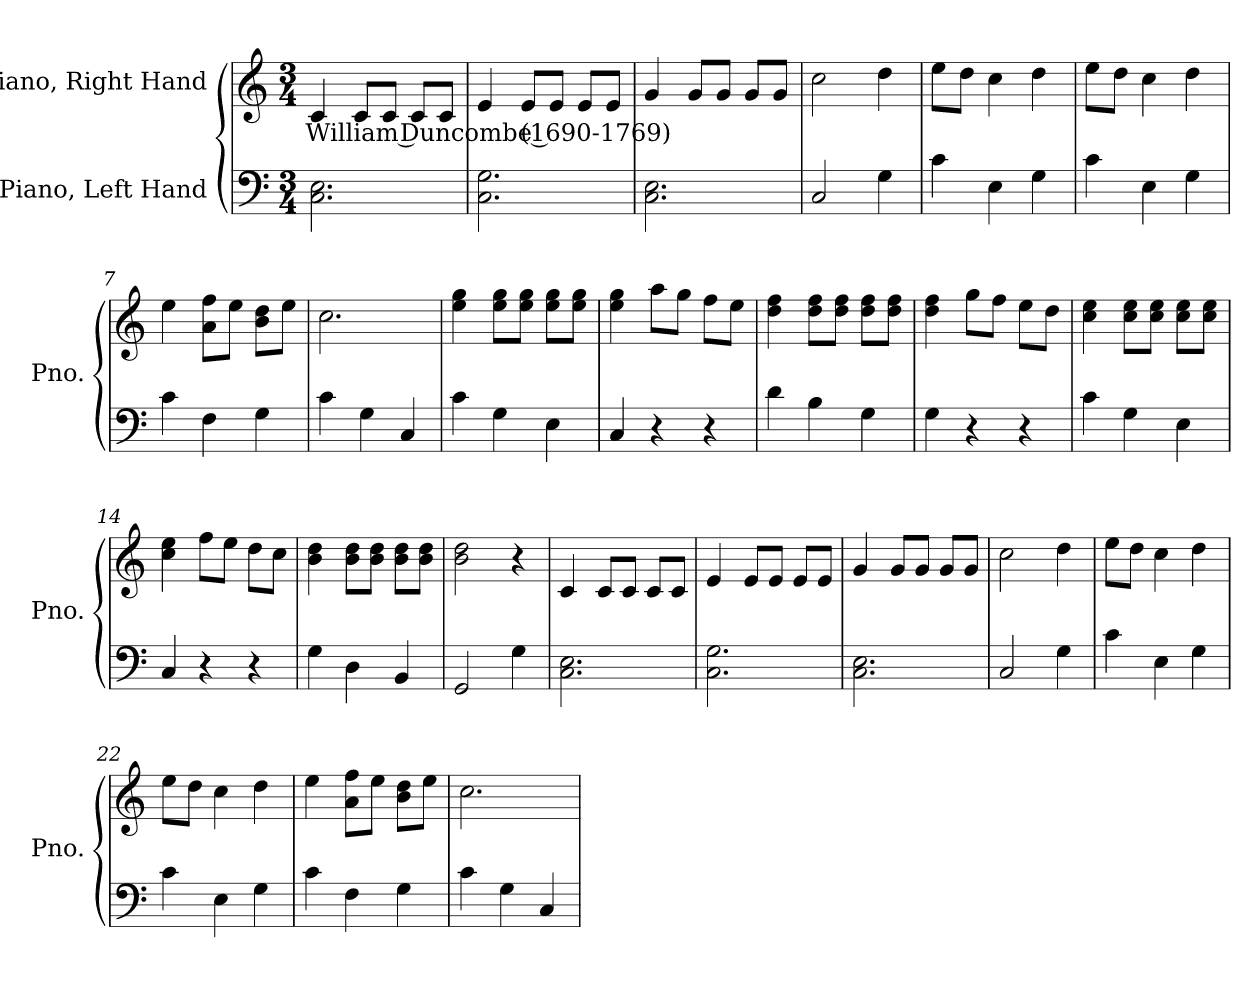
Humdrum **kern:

**kern	**kern	**text
*part2	*part1	*part1
*staff2	*staff1	*staff1
*I"Piano, Left Hand	*I"Piano, Right Hand	*
*I'Pno.	*I'Pno.	*
*clefF4	*clefG2	*
*k[]	*k[]	*
*M3/4	*M3/4	*
*MM100	*MM100	*
=1	=1	=1
!	!	!LO:LY:b
2.C\ 2.E\	4c/	William Duncombe (1690-1769)
.	8c/L	.
.	8c/J	.
.	8c/L	.
.	8c/J	.
=2	=2	=2
2.C\ 2.G\	4e/	.
.	8e/L	.
.	8e/J	.
.	8e/L	.
.	8e/J	.
=3	=3	=3
2.C\ 2.E\	4g/	.
.	8g/L	.
.	8g/J	.
.	8g/L	.
.	8g/J	.
!!LO:LB:g=z
=4	=4	=4
2C/	2cc\	.
4G\	4dd\	.
=5	=5	=5
4c\	8ee\L	.
.	8dd\J	.
4E\	4cc\	.
4G\	4dd\	.
=6	=6	=6
4c\	8ee\L	.
.	8dd\J	.
4E\	4cc\	.
4G\	4dd\	.
=7	=7	=7
4c\	4ee\	.
4F\	8a\ 8ff\L	.
.	8ee\J	.
4G\	8b\ 8dd\L	.
.	8ee\J	.
=8	=8	=8
4c\	2.cc\	.
4G\	.	.
4C/	.	.
=9	=9	=9
4c\	4ee\ 4gg\	.
4G\	8ee\ 8gg\L	.
.	8ee\ 8gg\J	.
4E\	8ee\ 8gg\L	.
.	8ee\ 8gg\J	.
=10	=10	=10
4C/	4ee\ 4gg\	.
4r	8aa\L	.
.	8gg\J	.
4r	8ff\L	.
.	8ee\J	.
=11	=11	=11
4d\	4dd\ 4ff\	.
4B\	8dd\ 8ff\L	.
.	8dd\ 8ff\J	.
4G\	8dd\ 8ff\L	.
.	8dd\ 8ff\J	.
!!LO:LB:g=z
=12	=12	=12
4G\	4dd\ 4ff\	.
4r	8gg\L	.
.	8ff\J	.
4r	8ee\L	.
.	8dd\J	.
=13	=13	=13
4c\	4cc\ 4ee\	.
4G\	8cc\ 8ee\L	.
.	8cc\ 8ee\J	.
4E\	8cc\ 8ee\L	.
.	8cc\ 8ee\J	.
=14	=14	=14
4C/	4cc\ 4ee\	.
4r	8ff\L	.
.	8ee\J	.
4r	8dd\L	.
.	8cc\J	.
=15	=15	=15
4G\	4b\ 4dd\	.
4D\	8b\ 8dd\L	.
.	8b\ 8dd\J	.
4BB/	8b\ 8dd\L	.
.	8b\ 8dd\J	.
=16	=16	=16
2GG/	2b\ 2dd\	.
4G\	4r	.
=17	=17	=17
2.C\ 2.E\	4c/	.
.	8c/L	.
.	8c/J	.
.	8c/L	.
.	8c/J	.
=18	=18	=18
2.C\ 2.G\	4e/	.
.	8e/L	.
.	8e/J	.
.	8e/L	.
.	8e/J	.
!!LO:LB:g=z
=19	=19	=19
2.C\ 2.E\	4g/	.
.	8g/L	.
.	8g/J	.
.	8g/L	.
.	8g/J	.
=20	=20	=20
2C/	2cc\	.
4G\	4dd\	.
=21	=21	=21
4c\	8ee\L	.
.	8dd\J	.
4E\	4cc\	.
4G\	4dd\	.
=22	=22	=22
4c\	8ee\L	.
.	8dd\J	.
4E\	4cc\	.
4G\	4dd\	.
=23	=23	=23
4c\	4ee\	.
4F\	8a\ 8ff\L	.
.	8ee\J	.
4G\	8b\ 8dd\L	.
.	8ee\J	.
=24	=24	=24
4c\	2.cc\	.
4G\	.	.
4C/	.	.
=	=	=
*-	*-	*-
